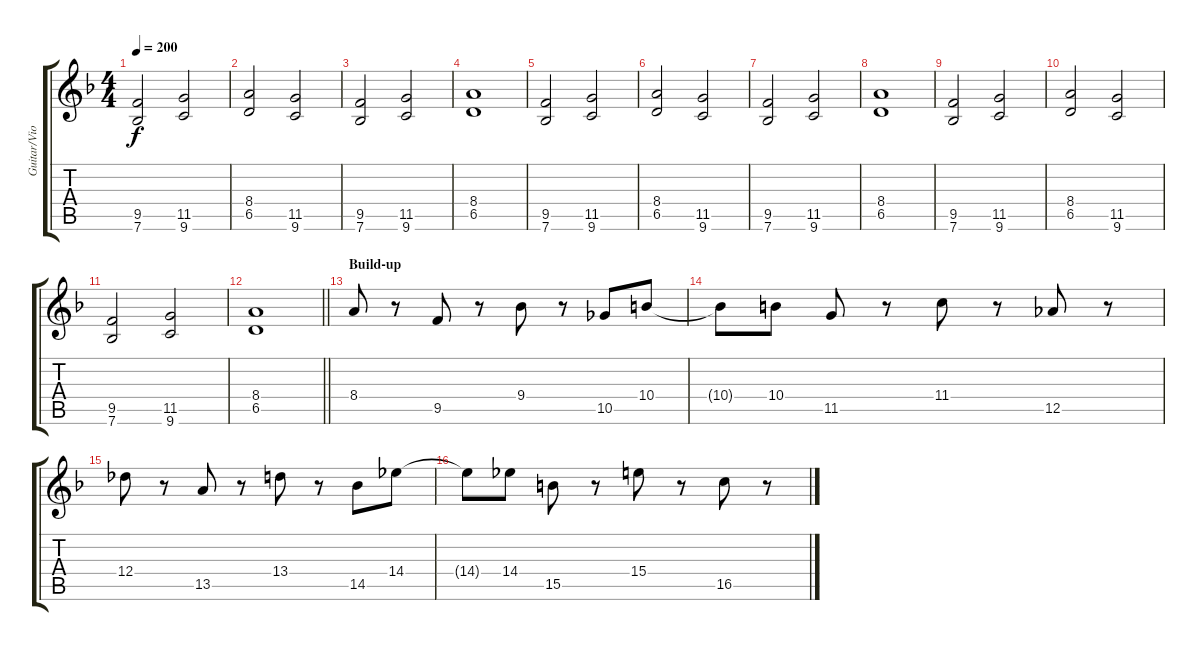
\track ("Guitar/Violin" "Guitar/Vio") {instrument distortionguitar}
\staff {score tabs}
\tuning (Eb4 Bb3 Gb3 Db3 Ab2 Eb2) {hide}
\ts (4 4)
\tempo 200
\clef g2
\ks dminor
(9.5 7.6).2{dy f} (11.5 9.6).2 |
(8.4 6.5).2 (11.5 9.6).2 |
(9.5 7.6).2 (11.5 9.6).2 |
(8.4 6.5).1 |
(9.5 7.6).2 (11.5 9.6).2 |
(8.4 6.5).2 (11.5 9.6).2 |
(9.5 7.6).2 (11.5 9.6).2 |
(8.4 6.5).1 |
(9.5 7.6).2 (11.5 9.6).2 |
(8.4 6.5).2 (11.5 9.6).2 |
(9.5 7.6).2 (11.5 9.6).2 |
\barLineRight lightlight
(8.4 6.5).1 |
\section ("" "Build-up")
8.4.8 r.8 9.5.8 r.8 9.4.8 r.8 10.5.8 10.4.8 |
10.4{t}.8 10.4.8 11.5.8 r.8 11.4.8 r.8 12.5.8 r.8 |
12.4.8 r.8 13.5.8 r.8 13.4.8 r.8 14.5.8 14.4.8 |
14.4{t}.8 14.4.8 15.5.8 r.8 15.4.8 r.8 16.5.8 r.8
